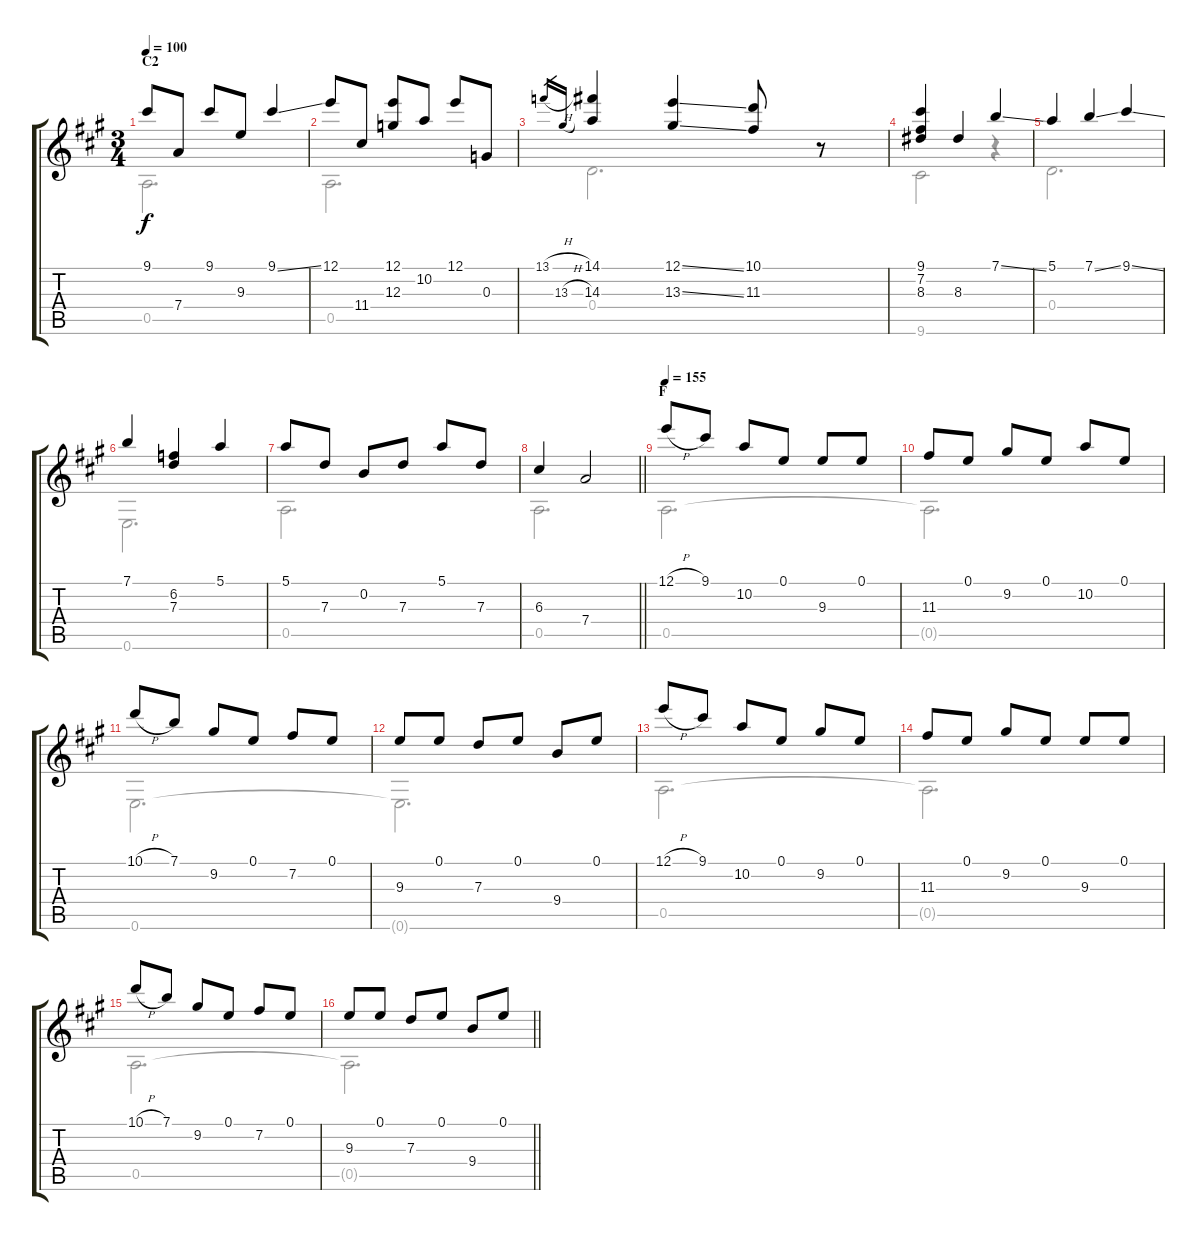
\track "" {instrument acousticguitarsteel}
\staff {score tabs}
\tuning (E4 B3 G3 D3 A2 E2) {hide}
\voice
\ts (3 4)
\section ("" "C2")
\tempo 100
\clef g2
\ks a
9.1.8{dy f} 7.4.8 9.1.8 9.3.8 9.1{ss}.4 |
12.1.8 11.4.8 (12.1 12.3).8 10.2.8 12.1.8 0.3.8 |
13.1{h}.16{gr} 13.3{h}.16{gr} (14.1 14.3).4 (12.1{ss} 13.3{ss}).4 (10.1 11.3).8 r.8 |
(9.1 7.2 8.3).4 8.3.4 7.1{ss}.4 |
5.1.4 7.1{ss}.4 9.1{ss}.4 |
7.1.4 (6.2 7.3).4 5.1.4 |
5.1.8 7.3.8 0.2.8 7.3.8 5.1.8 7.3.8 |
\barLineRight lightlight
6.3.4 7.4.2 |
\section ("" "F")
\tempo 155
12.1{h}.8 9.1.8 10.2.8 0.1.8 9.3.8 0.1.8 |
11.3.8 0.1.8 9.2.8 0.1.8 10.2.8 0.1.8 |
10.1{h}.8 7.1.8 9.2.8 0.1.8 7.2.8 0.1.8 |
9.3.8 0.1.8 7.3.8 0.1.8 9.4.8 0.1.8 |
12.1{h}.8 9.1.8 10.2.8 0.1.8 9.2.8 0.1.8 |
11.3.8 0.1.8 9.2.8 0.1.8 9.3.8 0.1.8 |
10.1{h}.8 7.1.8 9.2.8 0.1.8 7.2.8 0.1.8 |
\barLineRight lightlight
9.3.8 0.1.8 7.3.8 0.1.8 9.4.8 0.1.8
\voice
\clef g2
\ottava regular
\simile none
\ks a
0.5.2{d dy f} |
0.5.2{d} |
0.4.2{d} |
9.6.2 r.4 |
0.4.2{d} |
0.6.2{d} |
0.5.2{d} |
\barLineRight lightlight
0.5.2{d} |
0.5.2{d} |
0.5{t}.2{d} |
0.6.2{d} |
0.6{t}.2{d} |
0.5.2{d} |
0.5{t}.2{d} |
0.5.2{d} |
\barLineRight lightlight
0.5{t}.2{d}
